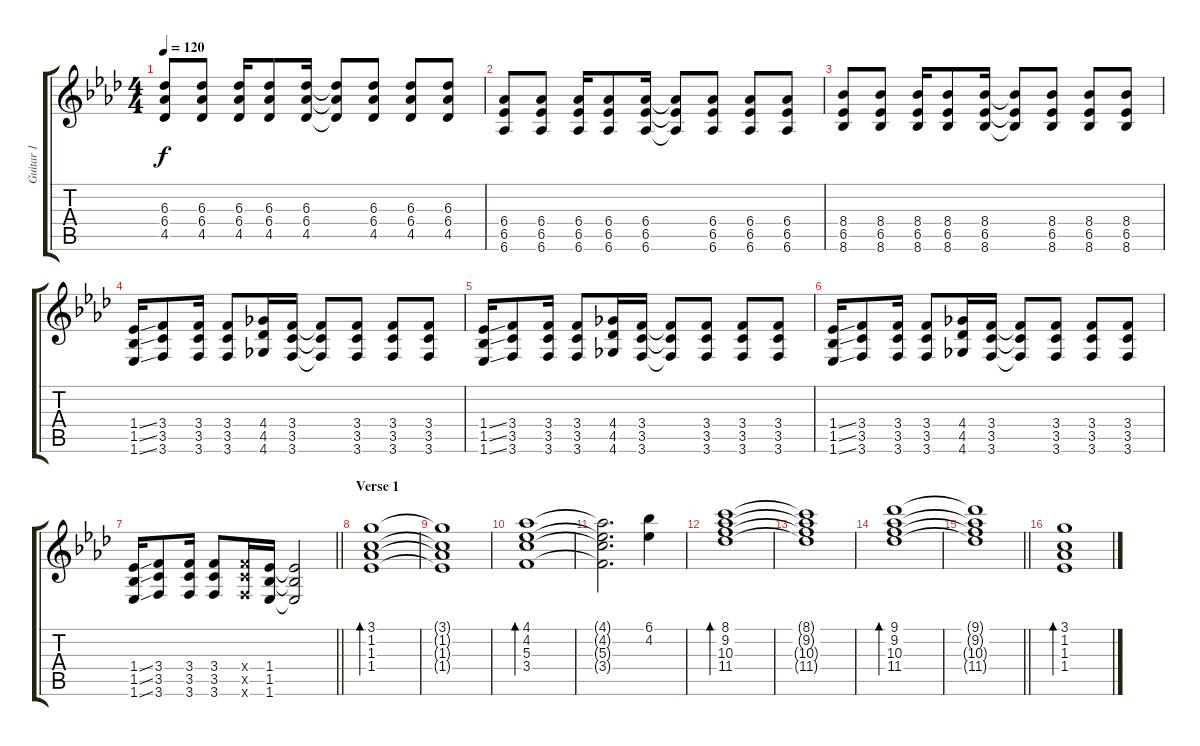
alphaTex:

\track ("Guitar 1" "Guitar 1") {instrument distortionguitar}
\staff {score tabs}
\tuning (E4 B3 G3 D3 A2 D2) {hide}
\ts (4 4)
\tempo 120
\clef g2
\ks fminor
(6.3 6.4 4.5).8{dy f} (6.3 6.4 4.5).8 (6.3 6.4 4.5).16 (6.3 6.4 4.5).8 (6.3 6.4 4.5).16 (6.3{t} 6.4{t} 4.5{t}).8 (6.3 6.4 4.5).8 (6.3 6.4 4.5).8 (6.3 6.4 4.5).8 |
(6.4 6.5 6.6).8 (6.4 6.5 6.6).8 (6.4 6.5 6.6).16 (6.4 6.5 6.6).8 (6.4 6.5 6.6).16 (6.4{t} 6.5{t} 6.6{t}).8 (6.4 6.5 6.6).8 (6.4 6.5 6.6).8 (6.4 6.5 6.6).8 |
(8.4 6.5 8.6).8 (8.4 6.5 8.6).8 (8.4 6.5 8.6).16 (8.4 6.5 8.6).8 (8.4 6.5 8.6).16 (8.4{t} 6.5{t} 8.6{t}).8 (8.4 6.5 8.6).8 (8.4 6.5 8.6).8 (8.4 6.5 8.6).8 |
(1.4{ss} 1.5{ss} 1.6{ss}).16{balance 16} (3.4 3.5 3.6).8 (3.4 3.5 3.6).16 (3.4 3.5 3.6).8 (4.4 4.5 4.6).16 (3.4 3.5 3.6).16 (3.4{t} 3.5{t} 3.6{t}).8 (3.4 3.5 3.6).8 (3.4 3.5 3.6).8 (3.4 3.5 3.6).8 |
(1.4{ss} 1.5{ss} 1.6{ss}).16 (3.4 3.5 3.6).8 (3.4 3.5 3.6).16 (3.4 3.5 3.6).8 (4.4 4.5 4.6).16 (3.4 3.5 3.6).16 (3.4{t} 3.5{t} 3.6{t}).8 (3.4 3.5 3.6).8 (3.4 3.5 3.6).8 (3.4 3.5 3.6).8 |
(1.4{ss} 1.5{ss} 1.6{ss}).16 (3.4 3.5 3.6).8 (3.4 3.5 3.6).16 (3.4 3.5 3.6).8 (4.4 4.5 4.6).16 (3.4 3.5 3.6).16 (3.4{t} 3.5{t} 3.6{t}).8 (3.4 3.5 3.6).8 (3.4 3.5 3.6).8 (3.4 3.5 3.6).8 |
\barLineRight lightlight
(1.4{ss} 1.5{ss} 1.6{ss}).16 (3.4 3.5 3.6).8 (3.4 3.5 3.6).16 (3.4 3.5 3.6).8 (3.4{x} 3.5{x} 3.6{x}).16 (1.4 1.5 1.6).16 (1.4{t} 1.5{t} 1.6{t}).2 |
\section ("" "Verse 1")
(3.1 1.2 1.3 1.4).1{bd 240 instrument electricguitarjazz} |
(3.1{t} 1.2{t} 1.3{t} 1.4{t}).1 |
(4.1 4.2 5.3 3.4).1{bd 240} |
(4.1{t} 4.2{t} 5.3{t} 3.4{t}).2{d} (6.1 4.2).4 |
(8.1 9.2 10.3 11.4).1{bd 240} |
(8.1{t} 9.2{t} 10.3{t} 11.4{t}).1 |
(9.1 9.2 10.3 11.4).1{bd 240} |
\barLineRight lightlight
(9.1{t} 9.2{t} 10.3{t} 11.4{t}).1 |
(3.1 1.2 1.3 1.4).1{bd 240 instrument electricguitarjazz}
